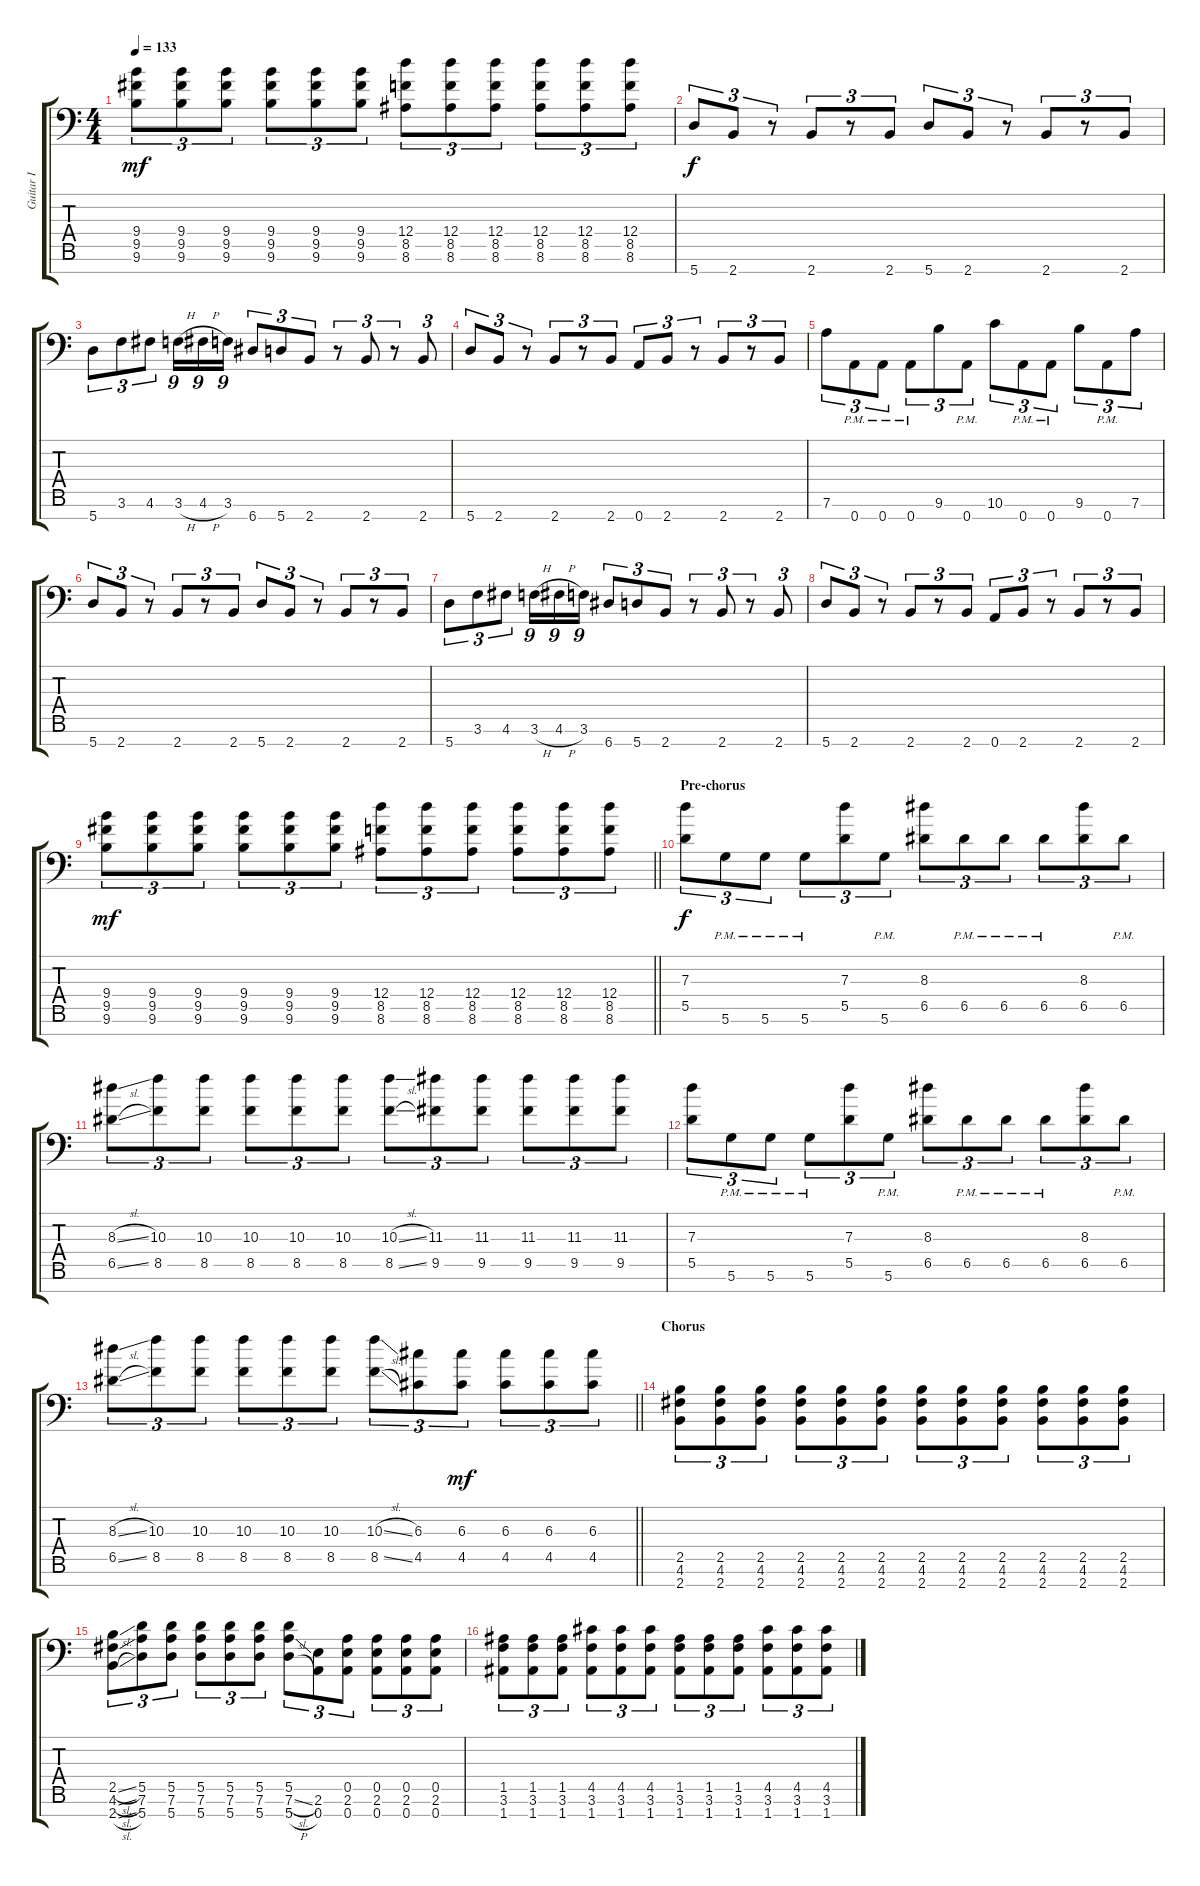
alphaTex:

\track ("Guitar I" "Guitar I") {instrument distortionguitar}
\staff {score tabs}
\tuning (E4 B3 G3 D3 A2 D2 A1) {hide}
\ts (4 4)
\tempo 133
\clef f4
\ks c
(9.4 9.5 9.6).8{tu (3 2) dy mf} (9.4 9.5 9.6).8{tu (3 2)} (9.4 9.5 9.6).8{tu (3 2)} (9.4 9.5 9.6).8{tu (3 2)} (9.4 9.5 9.6).8{tu (3 2)} (9.4 9.5 9.6).8{tu (3 2)} (12.4 8.5 8.6).8{tu (3 2)} (12.4 8.5 8.6).8{tu (3 2)} (12.4 8.5 8.6).8{tu (3 2)} (12.4 8.5 8.6).8{tu (3 2)} (12.4 8.5 8.6).8{tu (3 2)} (12.4 8.5 8.6).8{tu (3 2)} |
5.7.8{tu (3 2) dy f} 2.7.8{tu (3 2)} r.8{tu (3 2)} 2.7.8{tu (3 2)} r.8{tu (3 2)} 2.7.8{tu (3 2)} 5.7.8{tu (3 2)} 2.7.8{tu (3 2)} r.8{tu (3 2)} 2.7.8{tu (3 2)} r.8{tu (3 2)} 2.7.8{tu (3 2)} |
5.7.8{tu (3 2)} 3.6.8{tu (3 2)} 4.6.8{tu (3 2)} 3.6{h}.16{tu (9 8)} 4.6{h}.16{tu (9 8)} 3.6.16{tu (9 8)} 6.7.8{tu (3 2)} 5.7.8{tu (3 2)} 2.7.8{tu (3 2)} r.8{tu (3 2)} 2.7.8{tu (3 2)} r.8{tu (3 2)} 2.7.8{tu (3 2)} |
5.7.8{tu (3 2)} 2.7.8{tu (3 2)} r.8{tu (3 2)} 2.7.8{tu (3 2)} r.8{tu (3 2)} 2.7.8{tu (3 2)} 0.7.8{tu (3 2)} 2.7.8{tu (3 2)} r.8{tu (3 2)} 2.7.8{tu (3 2)} r.8{tu (3 2)} 2.7.8{tu (3 2)} |
7.6.8{tu (3 2)} 0.7{pm}.8{tu (3 2)} 0.7{pm}.8{tu (3 2)} 0.7{pm}.8{tu (3 2)} 9.6.8{tu (3 2)} 0.7{pm}.8{tu (3 2)} 10.6.8{tu (3 2)} 0.7{pm}.8{tu (3 2)} 0.7{pm}.8{tu (3 2)} 9.6.8{tu (3 2)} 0.7{pm}.8{tu (3 2)} 7.6.8{tu (3 2)} |
5.7.8{tu (3 2)} 2.7.8{tu (3 2)} r.8{tu (3 2)} 2.7.8{tu (3 2)} r.8{tu (3 2)} 2.7.8{tu (3 2)} 5.7.8{tu (3 2)} 2.7.8{tu (3 2)} r.8{tu (3 2)} 2.7.8{tu (3 2)} r.8{tu (3 2)} 2.7.8{tu (3 2)} |
5.7.8{tu (3 2)} 3.6.8{tu (3 2)} 4.6.8{tu (3 2)} 3.6{h}.16{tu (9 8)} 4.6{h}.16{tu (9 8)} 3.6.16{tu (9 8)} 6.7.8{tu (3 2)} 5.7.8{tu (3 2)} 2.7.8{tu (3 2)} r.8{tu (3 2)} 2.7.8{tu (3 2)} r.8{tu (3 2)} 2.7.8{tu (3 2)} |
5.7.8{tu (3 2)} 2.7.8{tu (3 2)} r.8{tu (3 2)} 2.7.8{tu (3 2)} r.8{tu (3 2)} 2.7.8{tu (3 2)} 0.7.8{tu (3 2)} 2.7.8{tu (3 2)} r.8{tu (3 2)} 2.7.8{tu (3 2)} r.8{tu (3 2)} 2.7.8{tu (3 2)} |
\barLineRight lightlight
(9.4 9.5 9.6).8{tu (3 2) dy mf} (9.4 9.5 9.6).8{tu (3 2)} (9.4 9.5 9.6).8{tu (3 2)} (9.4 9.5 9.6).8{tu (3 2)} (9.4 9.5 9.6).8{tu (3 2)} (9.4 9.5 9.6).8{tu (3 2)} (12.4 8.5 8.6).8{tu (3 2)} (12.4 8.5 8.6).8{tu (3 2)} (12.4 8.5 8.6).8{tu (3 2)} (12.4 8.5 8.6).8{tu (3 2)} (12.4 8.5 8.6).8{tu (3 2)} (12.4 8.5 8.6).8{tu (3 2)} |
\section ("" "Pre-chorus")
(7.3 5.5).8{tu (3 2) dy f} 5.6{pm}.8{tu (3 2)} 5.6{pm}.8{tu (3 2)} 5.6{pm}.8{tu (3 2)} (7.3 5.5).8{tu (3 2)} 5.6{pm}.8{tu (3 2)} (8.3 6.5).8{tu (3 2)} 6.5{pm}.8{tu (3 2)} 6.5{pm}.8{tu (3 2)} 6.5{pm}.8{tu (3 2)} (8.3 6.5).8{tu (3 2)} 6.5{pm}.8{tu (3 2)} |
(8.3{sl} 6.5{sl}).8{tu (3 2)} (10.3 8.5).8{tu (3 2)} (10.3 8.5).8{tu (3 2)} (10.3 8.5).8{tu (3 2)} (10.3 8.5).8{tu (3 2)} (10.3 8.5).8{tu (3 2)} (10.3{sl} 8.5{sl}).8{tu (3 2)} (11.3 9.5).8{tu (3 2)} (11.3 9.5).8{tu (3 2)} (11.3 9.5).8{tu (3 2)} (11.3 9.5).8{tu (3 2)} (11.3 9.5).8{tu (3 2)} |
(7.3 5.5).8{tu (3 2)} 5.6{pm}.8{tu (3 2)} 5.6{pm}.8{tu (3 2)} 5.6{pm}.8{tu (3 2)} (7.3 5.5).8{tu (3 2)} 5.6{pm}.8{tu (3 2)} (8.3 6.5).8{tu (3 2)} 6.5{pm}.8{tu (3 2)} 6.5{pm}.8{tu (3 2)} 6.5{pm}.8{tu (3 2)} (8.3 6.5).8{tu (3 2)} 6.5{pm}.8{tu (3 2)} |
\barLineRight lightlight
(8.3{sl} 6.5{sl}).8{tu (3 2)} (10.3 8.5).8{tu (3 2)} (10.3 8.5).8{tu (3 2)} (10.3 8.5).8{tu (3 2)} (10.3 8.5).8{tu (3 2)} (10.3 8.5).8{tu (3 2)} (10.3{sl} 8.5{sl}).8{tu (3 2)} (6.3 4.5).8{tu (3 2)} (6.3 4.5).8{tu (3 2) dy mf} (6.3 4.5).8{tu (3 2)} (6.3 4.5).8{tu (3 2)} (6.3 4.5).8{tu (3 2)} |
\section ("" "Chorus")
(2.5 4.6 2.7).8{tu (3 2) volume 12} (2.5 4.6 2.7).8{tu (3 2)} (2.5 4.6 2.7).8{tu (3 2)} (2.5 4.6 2.7).8{tu (3 2)} (2.5 4.6 2.7).8{tu (3 2)} (2.5 4.6 2.7).8{tu (3 2)} (2.5 4.6 2.7).8{tu (3 2)} (2.5 4.6 2.7).8{tu (3 2)} (2.5 4.6 2.7).8{tu (3 2)} (2.5 4.6 2.7).8{tu (3 2)} (2.5 4.6 2.7).8{tu (3 2)} (2.5 4.6 2.7).8{tu (3 2)} |
(2.5{sl} 4.6{sl} 2.7{sl}).8{tu (3 2)} (5.5 7.6 5.7).8{tu (3 2)} (5.5 7.6 5.7).8{tu (3 2)} (5.5 7.6 5.7).8{tu (3 2)} (5.5 7.6 5.7).8{tu (3 2)} (5.5 7.6 5.7).8{tu (3 2)} (5.5 7.6{sl} 5.7{h}).8{tu (3 2)} (2.6 0.7).8{tu (3 2)} (0.5 2.6 0.7).8{tu (3 2)} (0.5 2.6 0.7).8{tu (3 2)} (0.5 2.6 0.7).8{tu (3 2)} (0.5 2.6 0.7).8{tu (3 2)} |
(1.5 3.6 1.7).8{tu (3 2)} (1.5 3.6 1.7).8{tu (3 2)} (1.5 3.6 1.7).8{tu (3 2)} (4.5 3.6 1.7).8{tu (3 2)} (4.5 3.6 1.7).8{tu (3 2)} (4.5 3.6 1.7).8{tu (3 2)} (1.5 3.6 1.7).8{tu (3 2)} (1.5 3.6 1.7).8{tu (3 2)} (1.5 3.6 1.7).8{tu (3 2)} (4.5 3.6 1.7).8{tu (3 2)} (4.5 3.6 1.7).8{tu (3 2)} (4.5 3.6 1.7).8{tu (3 2)}
